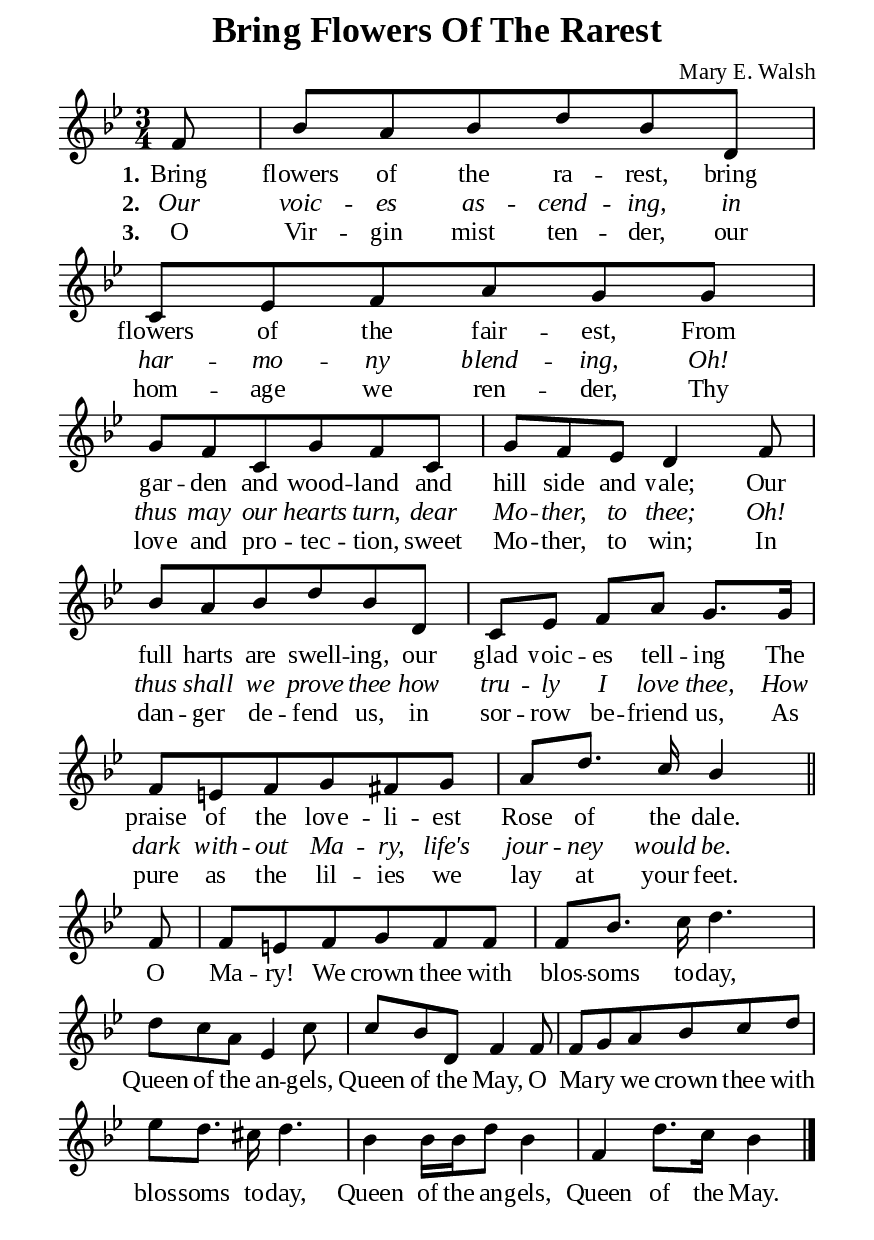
%%%%%%%%%%%%%%%%%%%%%%%%%%%%%
% CONTENTS OF THIS DOCUMENT
% 1. Common settings
% 2. Verse music
% 3. Chorus music
% 4. Verse lyrics
% 5. Chorus lyrics
% 6. Layout
%%%%%%%%%%%%%%%%%%%%%%%%%%%%%

%%%%%%%%%%%%%%%%%%%%%%%%%%%%%
% 1. Common settings
%%%%%%%%%%%%%%%%%%%%%%%%%%%%%
\version "2.18.2"

\header {
  title = "Bring Flowers Of The Rarest"
  composer = "Mary E. Walsh"
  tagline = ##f
}

globalSettings = {
  \set Score.barNumberVisibility = #all-bar-numbers-visible
  \key bes \major
  \time 3/4
  \override Score.BarNumber.break-visibility = ##(#f #f #f)
}

verseSettings = {
  \phrasingSlurDashed
}

\paper {
  #(set-paper-size "a5")
  top-margin = 1.1\mm
  bottom-marign = 10\mm
  left-margin = 10\mm
  right-margin = 10\mm
  indent = #0
  #(define fonts
	 (make-pango-font-tree "Liberation Serif"
	 		       "Liberation Serif"
			       "Liberation Serif"
			       (/ 20 20)))

  page-count = #1
}

printItalic = \with {
  \override LyricText.font-shape = #'italic
}

%%%%%%%%%%%%%%%%%%%%%%%%%%%%%
% 2. Verse music
%%%%%%%%%%%%%%%%%%%%%%%%%%%%%
musicVerseSoprano = \relative c' {
                    \partial 8 f8 |
  %{	01	%} bes a bes d bes d, |
  %{	02	%} c ees f a g g |
  %{	03	%} g f c g' f c |
  %{	04	%} g' f ees d4 f8 |
  %{	05	%} bes a bes d bes d, |
  %{	06	%} c ees f a g8. g16 |
  %{	07	%} f8 e! f g fis g |
  %{	08	%} a d8. c16 bes4 \bar "||"
}

%%%%%%%%%%%%%%%%%%%%%%%%%%%%%
% 3. Chorus music
%%%%%%%%%%%%%%%%%%%%%%%%%%%%%
musicChorusSoprano = \relative c' {
  \set Score.currentBarNumber = #9
                    \partial 8 f8 |
  %{	09	%} f e! f g f f |
  %{	10	%} f bes8. c16 d4. |
  %{	11	%} d8 c a ees4 c'8 |
  %{	12	%} c bes d, f4 f8 |
  %{	13	%} f g a bes c d |
  %{	14	%} ees d8. cis16 d4. |
  %{	15	%} bes4 bes16 bes16 d8 bes4 |
  %{	16	%} f4 d'8. c16 bes4 \bar "|."
}

%%%%%%%%%%%%%%%%%%%%%%%%%%%%%
% 4. Verse lyrics
%%%%%%%%%%%%%%%%%%%%%%%%%%%%%
lyricVerseOne = \lyricmode {
  \set stanza = #"1."
  Bring flowers of the ra -- rest, bring flowers of the fair -- est,
  From gar -- den and wood -- land and hill side and vale;
  Our full harts are swell -- ing, our glad voic -- es tell -- ing
  The praise of the love -- li -- est Rose of the dale.
}

lyricVerseTwo = \lyricmode {
  \set stanza = #"2."
  Our voic -- es as -- cend -- ing, in har -- mo -- ny blend -- ing,
  Oh! thus may our hearts turn, dear Mo -- ther, to thee;
  Oh! thus shall we prove thee how tru -- ly I love thee,
  How dark with -- out Ma -- ry, life's jour -- ney would be.
}

lyricVerseThree = \lyricmode {
  \set stanza = #"3."
  O Vir -- gin mist ten -- der, our hom -- age we ren -- der,
  Thy love and pro -- tec -- tion, sweet Mo -- ther, to win;
  In dan -- ger de -- fend us, in sor -- row be -- friend us,
  As pure as the lil -- ies we lay at your feet.
}

%%%%%%%%%%%%%%%%%%%%%%%%%%%%%
% 5. Chorus lyrics
%%%%%%%%%%%%%%%%%%%%%%%%%%%%%
lyricChorus = \lyricmode {
  O Ma -- ry! We crown thee with blos -- soms to -- day,
  Queen of the an -- gels, Queen of the May,
  O Ma -- ry we crown thee with blos -- soms to -- day,
  Queen of the an -- gels, Queen of the May.
}

%%%%%%%%%%%%%%%%%%%%%%%%%%%%%
% 6. Layout
%%%%%%%%%%%%%%%%%%%%%%%%%%%%%
\score {
    \new ChoirStaff <<
      \new Staff <<
        \clef "treble"
        \new Voice = "soprano" {
          \voiceOne \globalSettings \verseSettings   \musicVerseSoprano
        }
      >>
      \new Lyrics \lyricsto soprano \lyricVerseOne
      \new Lyrics \printItalic \lyricsto soprano \lyricVerseTwo
      \new Lyrics \lyricsto soprano \lyricVerseThree
    >>
}

\score {
    \new ChoirStaff <<
      \new Staff <<
        \clef "treble"
        \override Staff.TimeSignature #'stencil = ##f
        \new Voice = "soprano" {
          \globalSettings \musicChorusSoprano
        }
      >>
      \new Lyrics \lyricsto soprano \lyricChorus
    >>
}
